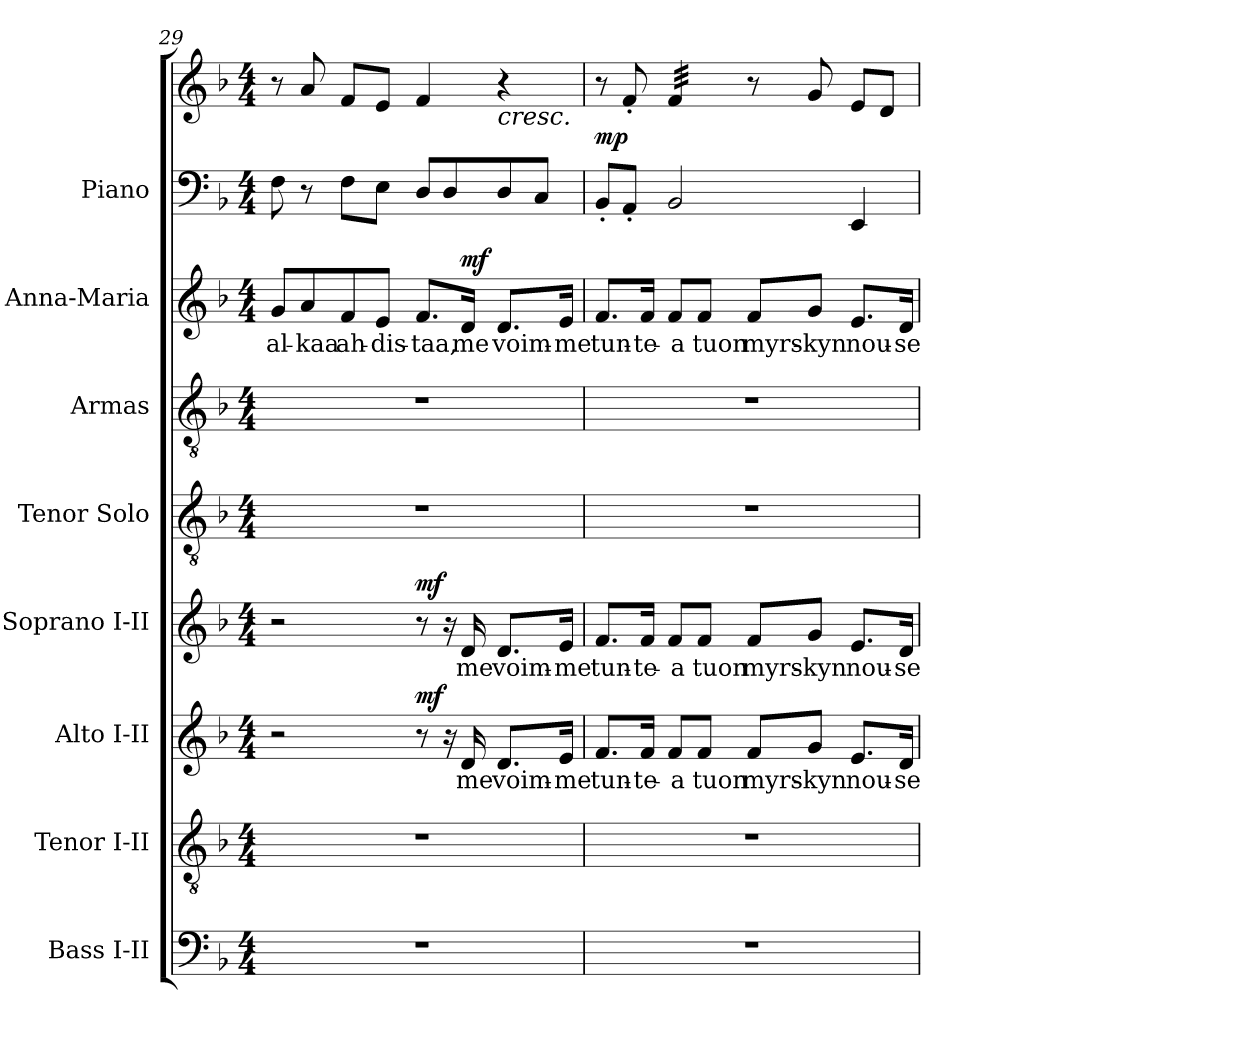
**kern	**kern	**kern	**text	**dynam	**kern	**text	**dynam	**kern	**kern	**kern	**text	**dynam	**kern	**kern	**dynam
*part8	*part7	*part6	*part6	*part6	*part5	*part5	*part5	*part4	*part3	*part2	*part2	*part2	*part1	*part1	*part1
*staff9	*staff8	*staff7	*staff7	*staff7	*staff6	*staff6	*staff6	*staff5	*staff4	*staff3	*staff3	*staff3	*staff2	*staff1	*staff1/2
*I"Bass I-II	*I"Tenor I-II	*I"Alto I-II	*	*	*I"Soprano I-II	*	*	*I"Tenor Solo	*I"Armas	*I"Anna-Maria	*	*	*I"Piano	*	*
*I'B.	*I'T.	*I'A.	*	*	*I'S.	*	*	*I'T. Solo	*I'Armas	*I'A-M	*	*	*I'Pno.	*	*
!!LO:LB:g=z
*clefF4	*clefGv2	*clefG2	*	*	*clefG2	*	*	*clefGv2	*clefGv2	*clefG2	*	*	*clefF4	*clefG2	*
*	*ITrd7c12	*	*	*	*	*	*	*ITrd7c12	*ITrd7c12	*	*	*	*	*	*
*k[b-]	*k[b-]	*k[b-]	*	*	*k[b-]	*	*	*k[b-]	*k[b-]	*k[b-]	*	*	*k[b-]	*k[b-]	*
*F:	*F:	*F:	*	*	*F:	*	*	*F:	*F:	*F:	*	*	*F:	*F:	*
*M4/4	*M4/4	*M4/4	*	*	*M4/4	*	*	*M4/4	*M4/4	*M4/4	*	*	*M4/4	*M4/4	*
=29	=29	=29	=29	=29	=29	=29	=29	=29	=29	=29	=29	=29	=29	=29	=29
!	!	!	!	!	!	!	!	!	!	!	!LO:LY:b:color=#000000	!	!	!	!
1r	1r	2r	.	.	2r	.	.	1r	1r	8gi/L	al-	.	8Fi\	8r	.
!	!	!	!	!	!	!	!	!	!	!	!LO:LY:b:color=#000000	!	!	!	!
.	.	.	.	.	.	.	.	.	.	8ai/	-kaa	.	8r	8ai/	[
!	!	!	!	!	!	!	!	!	!	!	!LO:LY:b:color=#000000	!	!	!	!
.	.	.	.	.	.	.	.	.	.	8fi/	ah-	.	8Fi\L	8fi/L	.
!	!	!	!	!	!	!	!	!	!	!	!LO:LY:b:color=#000000	!	!	!	!
.	.	.	.	.	.	.	.	.	.	8ei/J	-dis-	.	8Ei\J	8ei/J	.
!	!	!	!	!	!	!	!	!	!	!	!LO:LY:b:color=#000000	!	!	!	!
.	.	8r	.	mf	8r	.	mf	.	.	8.fi/L	-taa,	.	8Di/L	4fi/	.
.	.	16r	.	.	16r	.	.	.	.	.	.	.	8Di/	.	.
!	!	!	!LO:LY:b:color=#000000	!	!	!	!	!	!	!	!	!	!	!	!
!	!	!	!	!	!	!LO:LY:b:color=#000000	!	!	!	!	!	!	!	!	!
!	!	!	!	!	!	!	!	!	!	!	!LO:LY:b:color=#000000	!	!	!	!
.	.	16di/	me	.	16di/	me	.	.	.	16di/Jk	me	mf	.	.	.
!	!	!	!LO:LY:b:color=#000000	!	!	!	!	!	!	!	!	!	!	!	!
!	!	!	!	!	!	!LO:LY:b:color=#000000	!	!	!	!	!	!	!	!	!
!	!	!	!	!	!	!	!	!	!	!	!LO:LY:b:color=#000000	!	!	!	!LO:HP:b
.	.	8.di/L	voim-	.	8.di/L	voim-	.	.	.	8.di/L	voim-	.	8Di/	4r	<
.	.	.	.	.	.	.	.	.	.	.	.	.	8Ci/J	.	.
!	!	!	!LO:LY:b:color=#000000	!	!	!	!	!	!	!	!	!	!	!	!
!	!	!	!	!	!	!LO:LY:b:color=#000000	!	!	!	!	!	!	!	!	!
!	!	!	!	!	!	!	!	!	!	!	!LO:LY:b:color=#000000	!	!	!	!
.	.	16ei/Jk	-me	.	16ei/Jk	-me	.	.	.	16ei/Jk	-me	.	.	.	.
=30	=30	=30	=30	=30	=30	=30	=30	=30	=30	=30	=30	=30	=30	=30	=30
!	!	!	!LO:LY:b:color=#000000	!	!	!	!	!	!	!	!	!	!	!	!
!	!	!	!	!	!	!LO:LY:b:color=#000000	!	!	!	!	!	!	!	!	!
!	!	!	!	!	!	!	!	!	!	!	!LO:LY:b:color=#000000	!	!	!	!
1r	1r	8.fi/L	tun-	.	8.fi/L	tun-	.	1r	1r	8.fi/L	tun-	.	8BB-'i/L	8r	mp
.	.	.	.	.	.	.	.	.	.	.	.	.	8AA'i/J	8f'i/	.
!	!	!	!LO:LY:b:color=#000000	!	!	!	!	!	!	!	!	!	!	!	!
!	!	!	!	!	!	!LO:LY:b:color=#000000	!	!	!	!	!	!	!	!	!
!	!	!	!	!	!	!	!	!	!	!	!LO:LY:b:color=#000000	!	!	!	!
.	.	16fi/Jk	-te-	.	16fi/Jk	-te-	.	.	.	16fi/Jk	-te-	.	.	.	.
!	!	!	!LO:LY:b:color=#000000	!	!	!	!	!	!	!	!	!	!	!	!
!	!	!	!	!	!	!LO:LY:b:color=#000000	!	!	!	!	!	!	!	!	!
!	!	!	!	!	!	!	!	!	!	!	!LO:LY:b:color=#000000	!	!	!	!
*	*	*	*	*	*	*	*	*	*	*	*	*	*	*tremolo	*
.	.	8fi/L	-a	.	8fi/L	-a	.	.	.	8fi/L	-a	.	2BB-i/	32fi/LLL	.
.	.	.	.	.	.	.	.	.	.	.	.	.	.	32fi/	.
.	.	.	.	.	.	.	.	.	.	.	.	.	.	32fi/	.
.	.	.	.	.	.	.	.	.	.	.	.	.	.	32fi/	.
!	!	!	!LO:LY:b:color=#000000	!	!	!	!	!	!	!	!	!	!	!	!
!	!	!	!	!	!	!LO:LY:b:color=#000000	!	!	!	!	!	!	!	!	!
!	!	!	!	!	!	!	!	!	!	!	!LO:LY:b:color=#000000	!	!	!	!
.	.	8fi/J	tuon	.	8fi/J	tuon	.	.	.	8fi/J	tuon	.	.	32fi/	.
.	.	.	.	.	.	.	.	.	.	.	.	.	.	32fi/	.
.	.	.	.	.	.	.	.	.	.	.	.	.	.	32fi/	.
.	.	.	.	.	.	.	.	.	.	.	.	.	.	32fi/JJJ	.
*	*	*	*	*	*	*	*	*	*	*	*	*	*	*Xtremolo	*
!	!	!	!LO:LY:b:color=#000000	!	!	!	!	!	!	!	!	!	!	!	!
!	!	!	!	!	!	!LO:LY:b:color=#000000	!	!	!	!	!	!	!	!	!
!	!	!	!	!	!	!	!	!	!	!	!LO:LY:b:color=#000000	!	!	!	!
.	.	8fi/L	myrs-	.	8fi/L	myrs-	.	.	.	8fi/L	myrs-	.	.	8r	.
!	!	!	!LO:LY:b:color=#000000	!	!	!	!	!	!	!	!	!	!	!	!
!	!	!	!	!	!	!LO:LY:b:color=#000000	!	!	!	!	!	!	!	!	!
!	!	!	!	!	!	!	!	!	!	!	!LO:LY:b:color=#000000	!	!	!	!
.	.	8gi/J	-kyn	.	8gi/J	-kyn	.	.	.	8gi/J	-kyn	.	.	8gi/	.
!	!	!	!LO:LY:b:color=#000000	!	!	!	!	!	!	!	!	!	!	!	!
!	!	!	!	!	!	!LO:LY:b:color=#000000	!	!	!	!	!	!	!	!	!
!	!	!	!	!	!	!	!	!	!	!	!LO:LY:b:color=#000000	!	!	!	!
.	.	8.ei/L	nou-	.	8.ei/L	nou-	.	.	.	8.ei/L	nou-	.	4EEi/	8ei/L	.
.	.	.	.	.	.	.	.	.	.	.	.	.	.	8di/J	.
!	!	!	!LO:LY:b:color=#000000	!	!	!	!	!	!	!	!	!	!	!	!
!	!	!	!	!	!	!LO:LY:b:color=#000000	!	!	!	!	!	!	!	!	!
!	!	!	!	!	!	!	!	!	!	!	!LO:LY:b:color=#000000	!	!	!	!
.	.	16di/Jk	-se-	.	16di/Jk	-se-	.	.	.	16di/Jk	-se-	.	.	.	.
=	=	=	=	=	=	=	=	=	=	=	=	=	=	=	=
*-	*-	*-	*-	*-	*-	*-	*-	*-	*-	*-	*-	*-	*-	*-	*-
